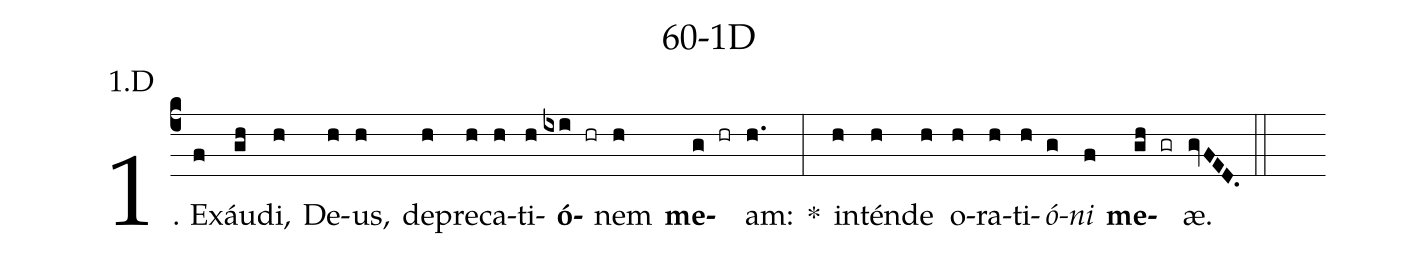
name: 60-1D;
annotation: 1.D;
%%
(c4)1. Ex(f)áu(gh)di,(h) De(h)us,(h) de(h)pre(h)ca(h)ti(h)<b>ó</b>(ixi hr)nem(h) <b>me</b>(g hr)am:(h.) *(:) in(h)tén(h)de(h) o(h)ra(h)ti(h)<i>ó</i>(g)<i>ni</i>(f) <b>me</b>(gh gr)æ.(gvFED.) (::)
